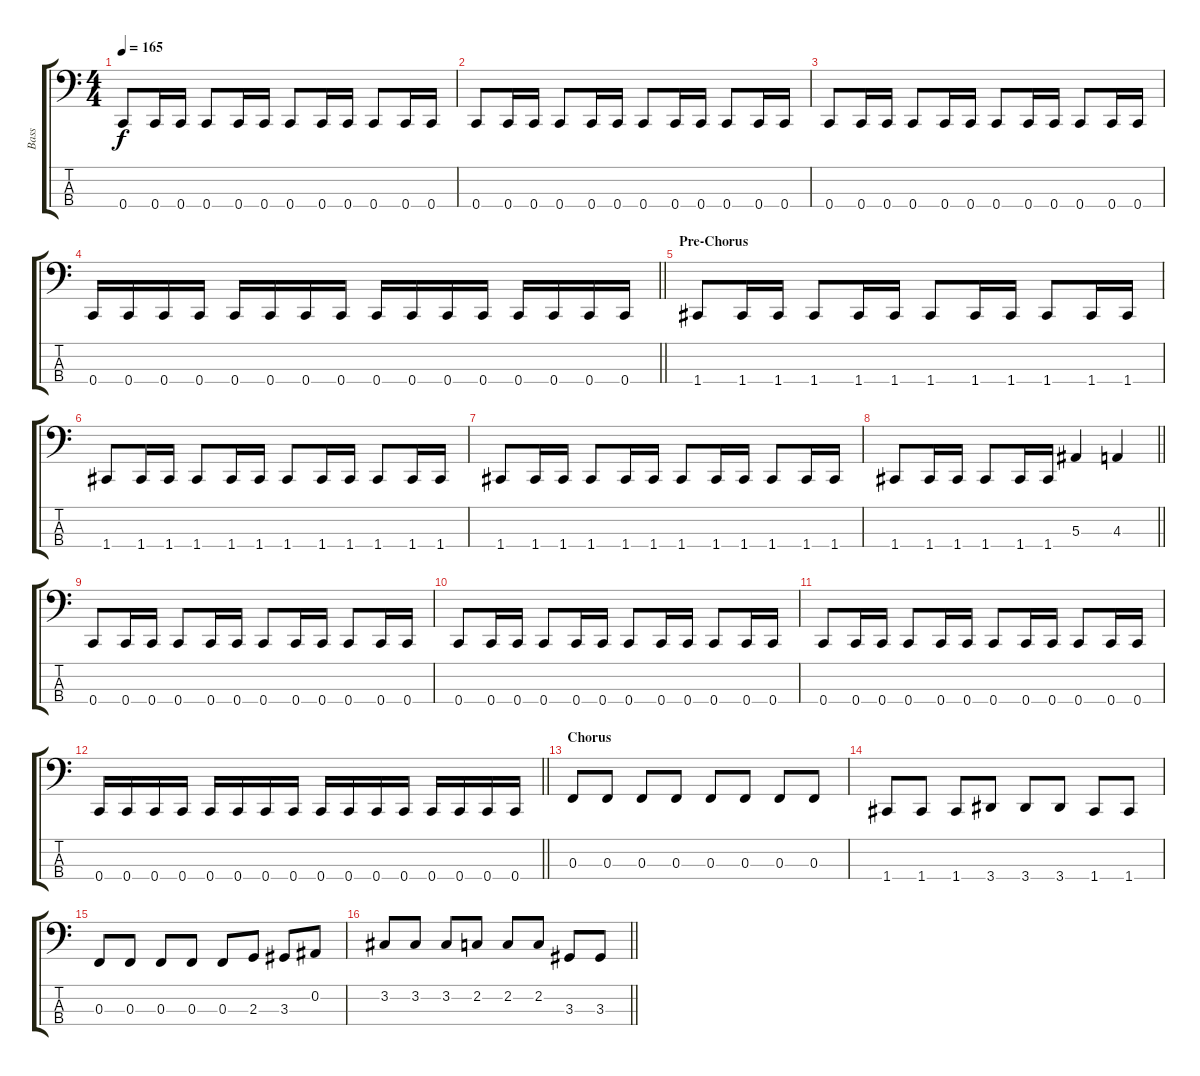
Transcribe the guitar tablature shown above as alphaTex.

\track ("Bass" "Bass") {instrument electricbassfinger}
\staff {score tabs}
\tuning (Eb2 Bb1 F1 C1) {hide}
\ts (4 4)
\tempo 165
\clef f4
\ks c
0.4.8{dy f} 0.4.16 0.4.16 0.4.8 0.4.16 0.4.16 0.4.8 0.4.16 0.4.16 0.4.8 0.4.16 0.4.16 |
0.4.8 0.4.16 0.4.16 0.4.8 0.4.16 0.4.16 0.4.8 0.4.16 0.4.16 0.4.8 0.4.16 0.4.16 |
0.4.8 0.4.16 0.4.16 0.4.8 0.4.16 0.4.16 0.4.8 0.4.16 0.4.16 0.4.8 0.4.16 0.4.16 |
\barLineRight lightlight
0.4.16 0.4.16 0.4.16 0.4.16 0.4.16 0.4.16 0.4.16 0.4.16 0.4.16 0.4.16 0.4.16 0.4.16 0.4.16 0.4.16 0.4.16 0.4.16 |
\section ("" "Pre-Chorus")
1.4.8 1.4.16 1.4.16 1.4.8 1.4.16 1.4.16 1.4.8 1.4.16 1.4.16 1.4.8 1.4.16 1.4.16 |
1.4.8 1.4.16 1.4.16 1.4.8 1.4.16 1.4.16 1.4.8 1.4.16 1.4.16 1.4.8 1.4.16 1.4.16 |
1.4.8 1.4.16 1.4.16 1.4.8 1.4.16 1.4.16 1.4.8 1.4.16 1.4.16 1.4.8 1.4.16 1.4.16 |
\barLineRight lightlight
1.4.8 1.4.16 1.4.16 1.4.8 1.4.16 1.4.16 5.3.4 4.3.4 |
0.4.8 0.4.16 0.4.16 0.4.8 0.4.16 0.4.16 0.4.8 0.4.16 0.4.16 0.4.8 0.4.16 0.4.16 |
0.4.8 0.4.16 0.4.16 0.4.8 0.4.16 0.4.16 0.4.8 0.4.16 0.4.16 0.4.8 0.4.16 0.4.16 |
0.4.8 0.4.16 0.4.16 0.4.8 0.4.16 0.4.16 0.4.8 0.4.16 0.4.16 0.4.8 0.4.16 0.4.16 |
\barLineRight lightlight
0.4.16 0.4.16 0.4.16 0.4.16 0.4.16 0.4.16 0.4.16 0.4.16 0.4.16 0.4.16 0.4.16 0.4.16 0.4.16 0.4.16 0.4.16 0.4.16 |
\section ("" "Chorus")
0.3.8 0.3.8 0.3.8 0.3.8 0.3.8 0.3.8 0.3.8 0.3.8 |
1.4.8 1.4.8 1.4.8 3.4.8 3.4.8 3.4.8 1.4.8 1.4.8 |
0.3.8 0.3.8 0.3.8 0.3.8 0.3.8 2.3.8 3.3.8 0.2.8 |
\barLineRight lightlight
3.2.8 3.2.8 3.2.8 2.2.8 2.2.8 2.2.8 3.3.8 3.3.8
